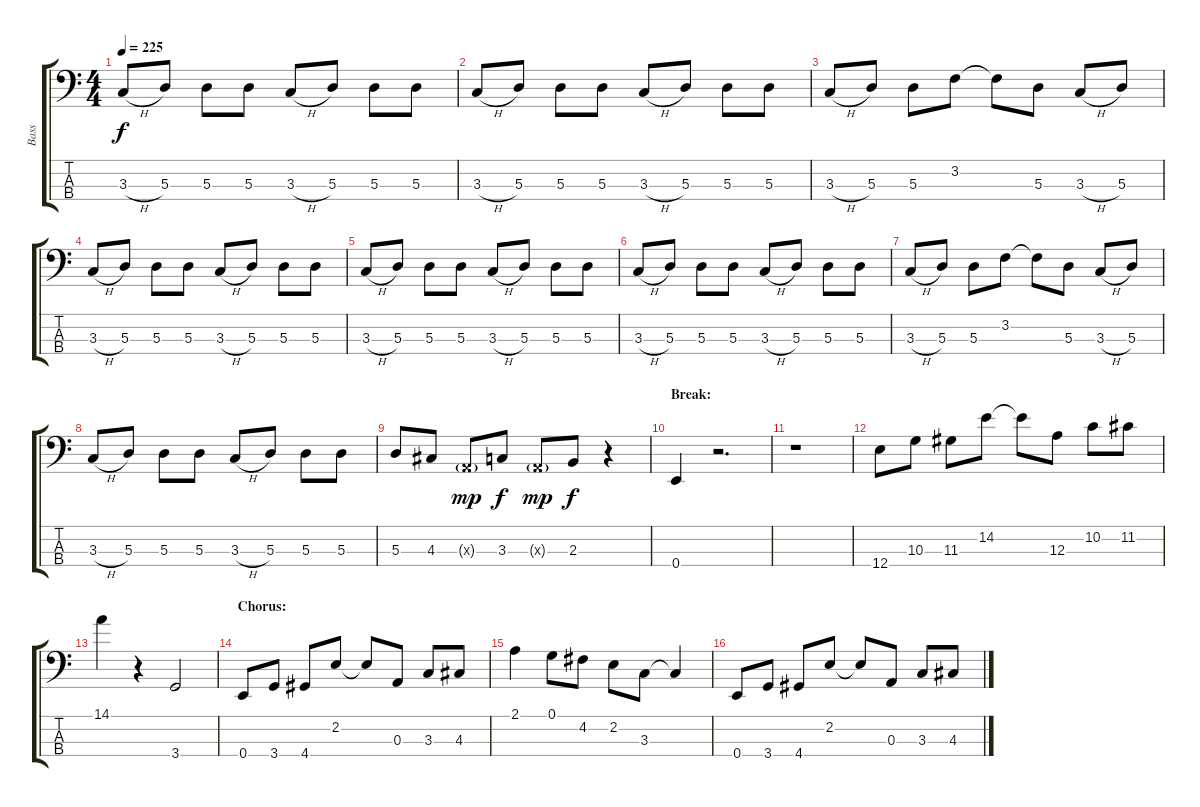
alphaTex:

\track ("Bass" "Bass") {instrument electricbasspick}
\staff {score tabs}
\tuning (G2 D2 A1 E1) {hide}
\ts (4 4)
\tempo 225
\clef f4
\ks c
3.3{h}.8{dy f} 5.3.8 5.3.8 5.3.8 3.3{h}.8 5.3.8 5.3.8 5.3.8 |
3.3{h}.8 5.3.8 5.3.8 5.3.8 3.3{h}.8 5.3.8 5.3.8 5.3.8 |
3.3{h}.8 5.3.8 5.3.8 3.2.8 3.2{t}.8 5.3.8 3.3{h}.8 5.3.8 |
3.3{h}.8 5.3.8 5.3.8 5.3.8 3.3{h}.8 5.3.8 5.3.8 5.3.8 |
3.3{h}.8 5.3.8 5.3.8 5.3.8 3.3{h}.8 5.3.8 5.3.8 5.3.8 |
3.3{h}.8 5.3.8 5.3.8 5.3.8 3.3{h}.8 5.3.8 5.3.8 5.3.8 |
3.3{h}.8 5.3.8 5.3.8 3.2.8 3.2{t}.8 5.3.8 3.3{h}.8 5.3.8 |
3.3{h}.8 5.3.8 5.3.8 5.3.8 3.3{h}.8 5.3.8 5.3.8 5.3.8 |
5.3.8 4.3.8 0.3{g x}.8{dy mp} 3.3.8{dy f} 0.3{g x}.8{dy mp} 2.3.8{dy f} r.4 |
\section ("" "Break:")
0.4.4 r.2{d} |
r.1 |
12.4.8 10.3.8 11.3.8 14.2.8 14.2{t}.8 12.3.8 10.2.8 11.2.8 |
14.1.4 r.4 3.4.2 |
\section ("" "Chorus:")
0.4.8 3.4.8 4.4.8 2.2.8 2.2{t}.8 0.3.8 3.3.8 4.3.8 |
2.1.4 0.1.8 4.2.8 2.2.8 3.3.8 3.3{t}.4 |
0.4.8 3.4.8 4.4.8 2.2.8 2.2{t}.8 0.3.8 3.3.8 4.3.8
